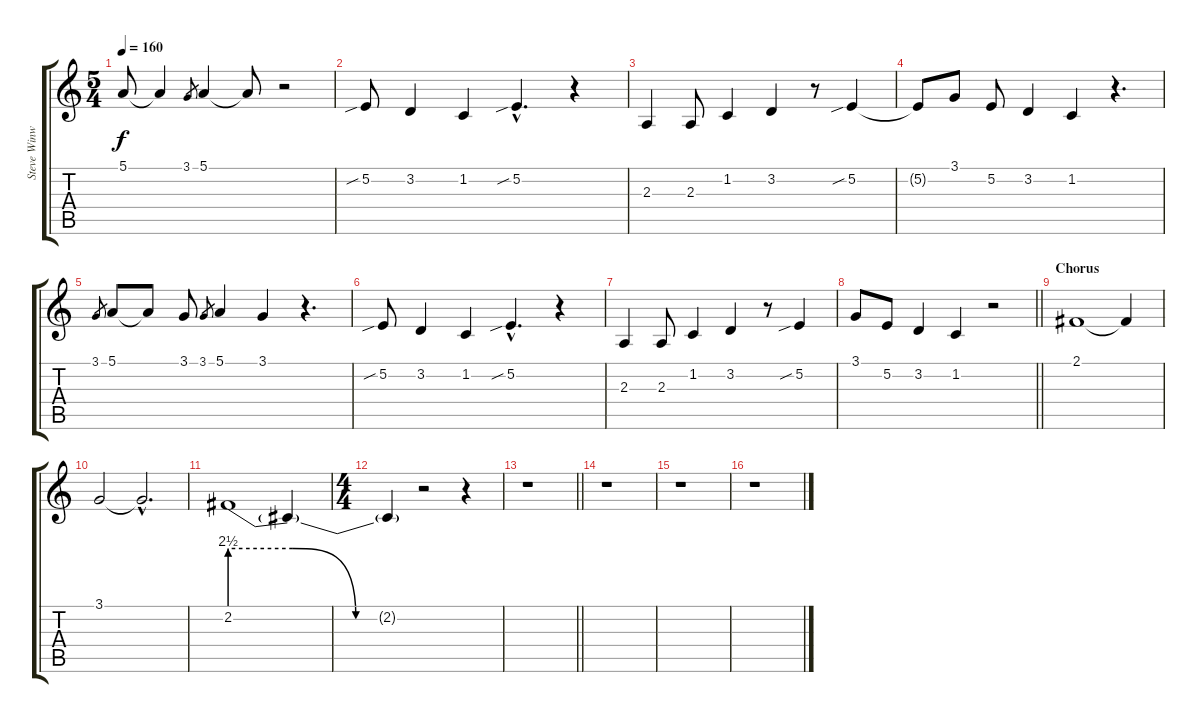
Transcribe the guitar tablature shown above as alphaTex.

\track ("Steve Winwood (Voice)" "Steve Winw") {instrument sopranosax}
\staff {score tabs}
\tuning (E4 B3 G3 D3 A2 E2) {hide}
\ts (5 4)
\tempo 160
\clef g2
\ks c
5.1.8{dy f} 5.1{t}.4 3.1.8{gr} 5.1.4 5.1{t}.8 r.2 |
5.2{sib}.8 3.2.4 1.2.4 5.2{sib hac}.4{d} r.4 |
2.3.4 2.3.8 1.2.4 3.2.4 r.8 5.2{sib}.4 |
5.2{t}.8 3.1.8 5.2.8 3.2.4 1.2.4 r.4{d} |
3.1.8{gr} 5.1.8 5.1{t}.8 3.1.8 3.1.8{gr} 5.1.4 3.1.4 r.4{d} |
5.2{sib}.8 3.2.4 1.2.4 5.2{sib hac}.4{d} r.4 |
2.3.4 2.3.8 1.2.4 3.2.4 r.8 5.2{sib}.4 |
\barLineRight lightlight
3.1.8 5.2.8 3.2.4 1.2.4 r.2 |
\section ("" "Chorus")
2.1.1 2.1{t}.4 |
3.1.2 3.1{hac t}.2{d} |
2.2{be (custom 0 10 20 10 40 0 60 0)}.1 2.2{t}.4 |
\ts (4 4)
2.2{t}.4 r.2 r.4 |
\barLineRight lightlight
r.1 |
r.1 |
r.1 |
r.1
